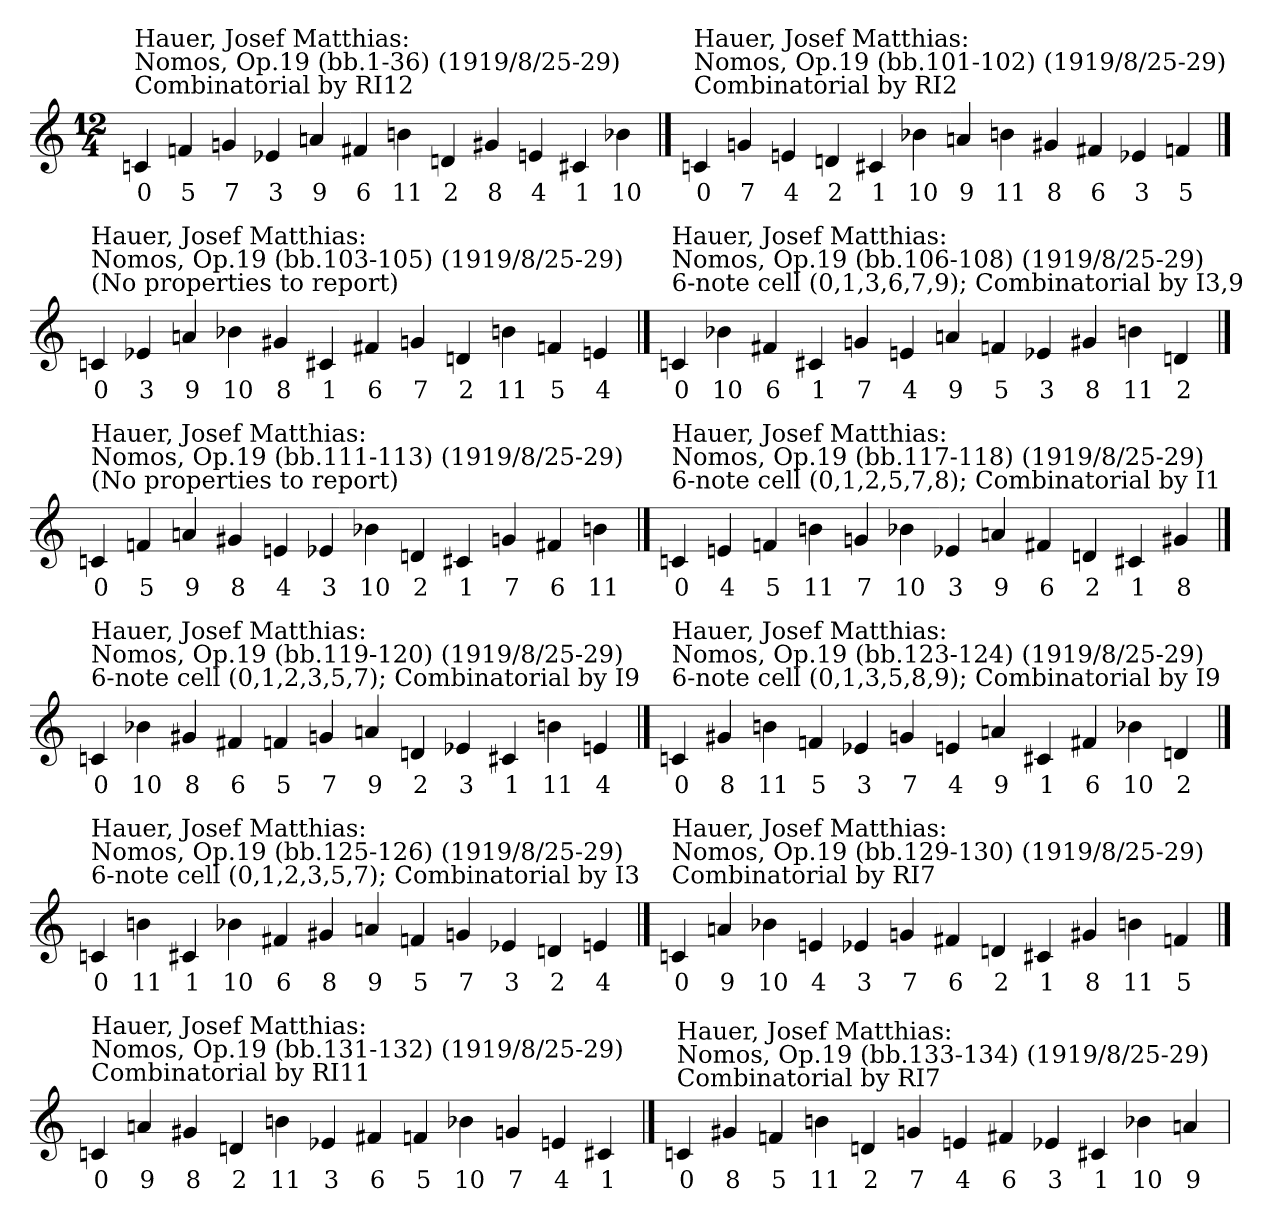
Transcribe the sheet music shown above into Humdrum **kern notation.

**kern	**text
*part1	*part1
*staff1	*staff1
!!LO:LB:g=z
*M12/4	*
==373	==373
!LO:TX:t=Hauer, Josef Matthias&colon; \nNomos, Op.19 (bb.1-36) (1919/8/25-29)\nCombinatorial by RI12	!
4cn	0
4fn	5
4gn	7
4e-X	3
4an	9
4f#X	6
4bn	11
4dn	2
4g#X	8
4en	4
4c#X	1
4b-X	10
!!LO:LB:g=z
==374	==374
!LO:TX:t=Hauer, Josef Matthias&colon; \nNomos, Op.19 (bb.101-102) (1919/8/25-29)\nCombinatorial by RI2	!
4cn	0
4gn	7
4en	4
4dn	2
4c#X	1
4b-X	10
4an	9
4bn	11
4g#X	8
4f#X	6
4e-X	3
4fn	5
!!LO:LB:g=z
==375	==375
!LO:TX:t=Hauer, Josef Matthias&colon; \nNomos, Op.19 (bb.103-105) (1919/8/25-29)\n(No properties to report)	!
4cn	0
4e-X	3
4an	9
4b-X	10
4g#X	8
4c#X	1
4f#X	6
4gn	7
4dn	2
4bn	11
4fn	5
4en	4
!!LO:LB:g=z
==376	==376
!LO:TX:t=Hauer, Josef Matthias&colon; \nNomos, Op.19 (bb.106-108) (1919/8/25-29)\n6-note cell (0,1,3,6,7,9); Combinatorial by I3,9	!
4cn	0
4b-X	10
4f#X	6
4c#X	1
4gn	7
4en	4
4an	9
4fn	5
4e-X	3
4g#X	8
4bn	11
4dn	2
!!LO:LB:g=z
==377	==377
!LO:TX:t=Hauer, Josef Matthias&colon; \nNomos, Op.19 (bb.111-113) (1919/8/25-29)\n(No properties to report)	!
4cn	0
4fn	5
4an	9
4g#X	8
4en	4
4e-X	3
4b-X	10
4dn	2
4c#X	1
4gn	7
4f#X	6
4bn	11
!!LO:LB:g=z
==378	==378
!LO:TX:t=Hauer, Josef Matthias&colon; \nNomos, Op.19 (bb.117-118) (1919/8/25-29)\n6-note cell (0,1,2,5,7,8); Combinatorial by I1	!
4cn	0
4en	4
4fn	5
4bn	11
4gn	7
4b-X	10
4e-X	3
4an	9
4f#X	6
4dn	2
4c#X	1
4g#X	8
!!LO:LB:g=z
==379	==379
!LO:TX:t=Hauer, Josef Matthias&colon; \nNomos, Op.19 (bb.119-120) (1919/8/25-29)\n6-note cell (0,1,2,3,5,7); Combinatorial by I9	!
4cn	0
4b-X	10
4g#X	8
4f#X	6
4fn	5
4gn	7
4an	9
4dn	2
4e-X	3
4c#X	1
4bn	11
4en	4
!!LO:LB:g=z
==380	==380
!LO:TX:t=Hauer, Josef Matthias&colon; \nNomos, Op.19 (bb.123-124) (1919/8/25-29)\n6-note cell (0,1,3,5,8,9); Combinatorial by I9	!
4cn	0
4g#X	8
4bn	11
4fn	5
4e-X	3
4gn	7
4en	4
4an	9
4c#X	1
4f#X	6
4b-X	10
4dn	2
!!LO:LB:g=z
==381	==381
!LO:TX:t=Hauer, Josef Matthias&colon; \nNomos, Op.19 (bb.125-126) (1919/8/25-29)\n6-note cell (0,1,2,3,5,7); Combinatorial by I3	!
4cn	0
4bn	11
4c#X	1
4b-X	10
4f#X	6
4g#X	8
4an	9
4fn	5
4gn	7
4e-X	3
4dn	2
4en	4
!!LO:LB:g=z
==382	==382
!LO:TX:t=Hauer, Josef Matthias&colon; \nNomos, Op.19 (bb.129-130) (1919/8/25-29)\nCombinatorial by RI7	!
4cn	0
4an	9
4b-X	10
4en	4
4e-X	3
4gn	7
4f#X	6
4dn	2
4c#X	1
4g#X	8
4bn	11
4fn	5
!!LO:LB:g=z
==383	==383
!LO:TX:t=Hauer, Josef Matthias&colon; \nNomos, Op.19 (bb.131-132) (1919/8/25-29)\nCombinatorial by RI11	!
4cn	0
4an	9
4g#X	8
4dn	2
4bn	11
4e-X	3
4f#X	6
4fn	5
4b-X	10
4gn	7
4en	4
4c#X	1
!!LO:LB:g=z
==384	==384
!LO:TX:t=Hauer, Josef Matthias&colon; \nNomos, Op.19 (bb.133-134) (1919/8/25-29)\nCombinatorial by RI7	!
4cn	0
4g#X	8
4fn	5
4bn	11
4dn	2
4gn	7
4en	4
4f#X	6
4e-X	3
4c#X	1
4b-X	10
4an	9
=	=
*-	*-
